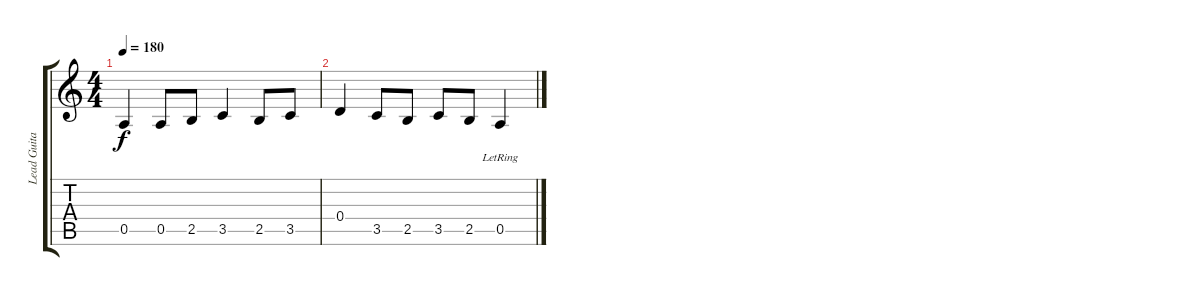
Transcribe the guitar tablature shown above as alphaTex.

\track ("Lead Guitar" "Lead Guita") {instrument distortionguitar}
\staff {score tabs}
\tuning (E4 B3 G3 D3 A2 E2) {hide}
\ts (4 4)
\tempo 180
\clef g2
\ks c
0.5.4{dy f} 0.5.8 2.5.8 3.5.4 2.5.8 3.5.8 |
0.4.4 3.5.8 2.5.8 3.5.8 2.5.8 0.5{lr}.4
